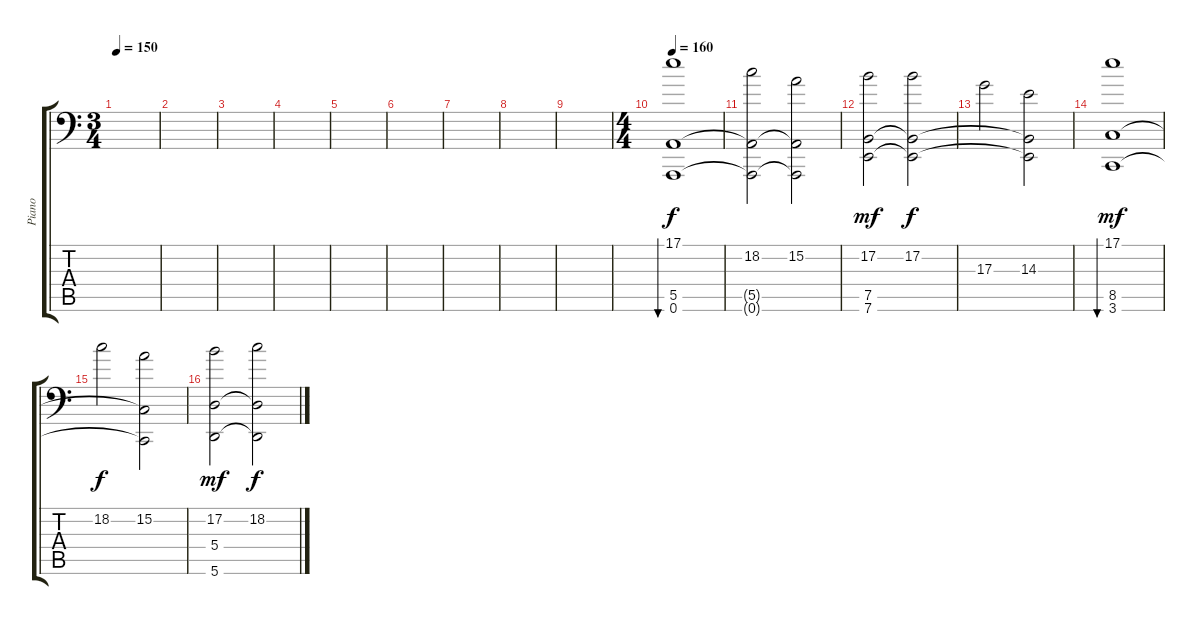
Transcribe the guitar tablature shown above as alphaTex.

\track ("Piano" "Piano") {instrument acousticgrandpiano}
\staff {score tabs}
\tuning (B3 Gb3 D3 A2 E2 A1) {hide}
\ts (3 4)
\tempo 150
\clef f4
\ks c
|
|
|
|
|
|
|
|
|
\ts (4 4)
\tempo 160
(17.1 5.5 0.6).1{bu 480} |
(18.2 5.5{t} 0.6{t}).2{dy f} (15.2 5.5{t} 0.6{t}).2 |
(17.2 7.5 7.6).2{dy mf} (17.2 7.5{t} 7.6{t}).2{dy f} |
17.3.2 (14.3 7.5{t} 7.6{t}).2 |
(17.1 8.5 3.6).1{bu 480 dy mf} |
18.2.2{dy f} (15.2 8.5{t} 3.6{t}).2 |
(17.2 5.4 5.6).2{dy mf} (18.2 5.4{t} 5.6{t}).2{dy f}
